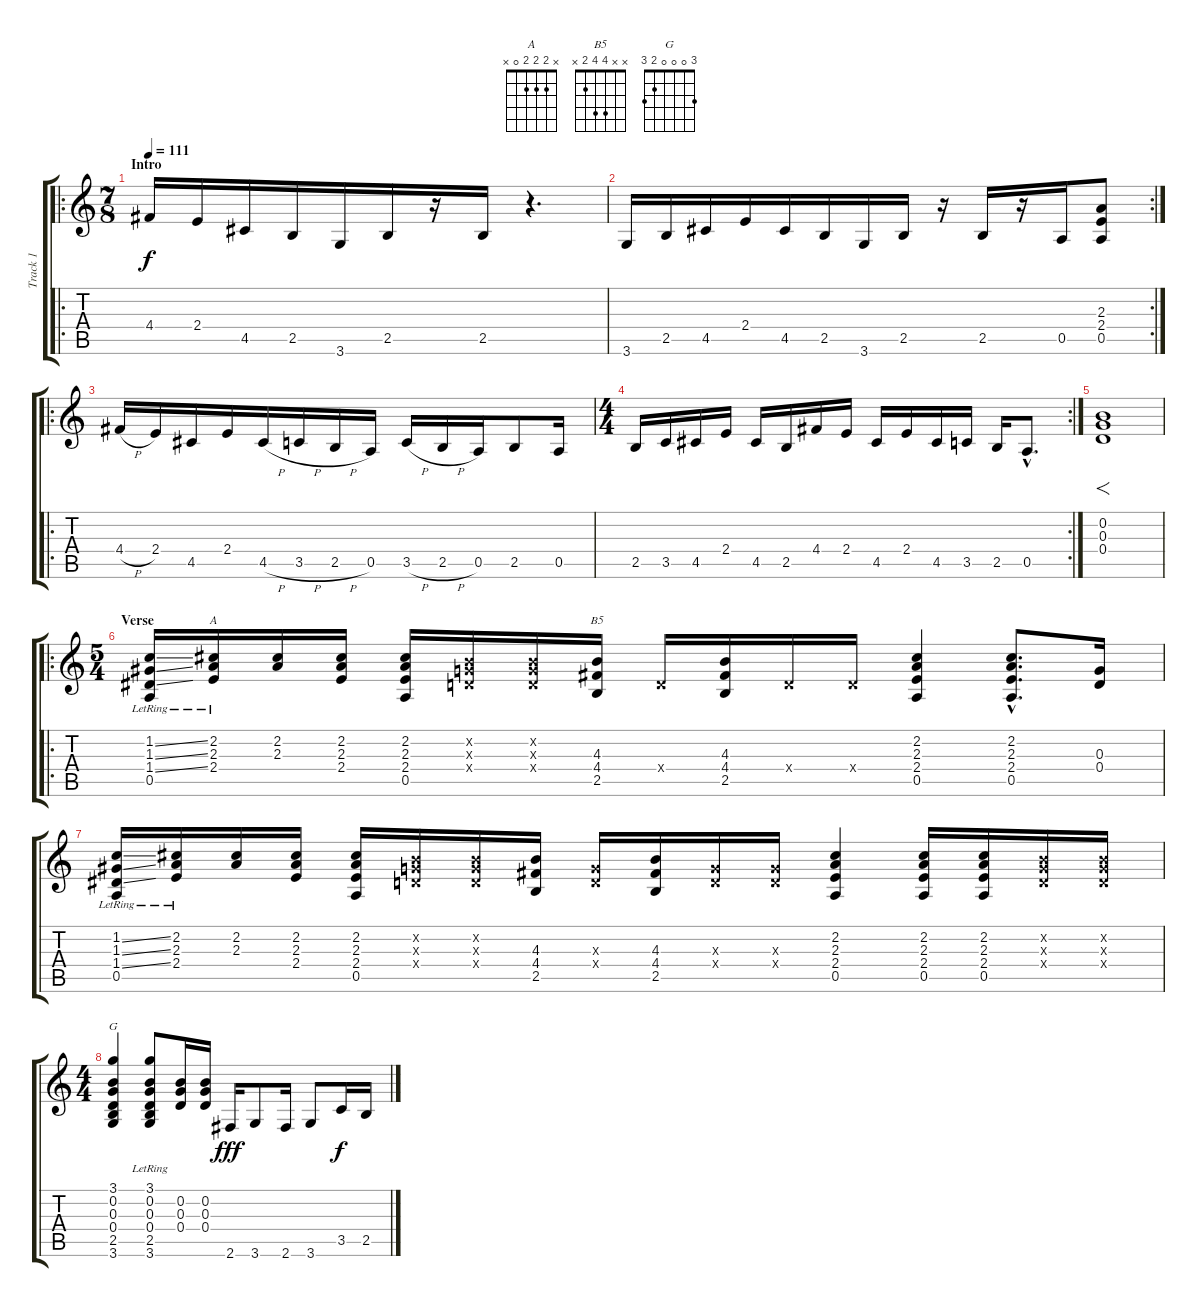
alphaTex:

\track ("Track 1" "Track 1") {instrument overdrivenguitar}
\staff {score tabs}
\tuning (E4 B3 G3 D3 A2 E2) {hide}
\chord ("A" x 2 2 2 0 x)
\chord ("B5" x x 4 4 2 x)
\chord ("G" 3 0 0 0 2 3)
\ro
\ts (7 8)
\section ("" "Intro")
\tempo 111
\clef g2
\ks c
4.4.16{dy f instrument overdrivenguitar} 2.4.16 4.5.16 2.5.16 3.6.16 2.5.16 r.16 2.5.16 r.4{d} |
\rc 2
3.6.16 2.5.16 4.5.16 2.4.16 4.5.16 2.5.16 3.6.16 2.5.16 r.16 2.5.16 r.16 0.5.16 (2.3 2.4 0.5).8 |
\ro
4.4{h}.16 2.4.16 4.5.16 2.4.16 4.5{h}.16 3.5{h}.16 2.5{h}.16 0.5.16 3.5{h}.16 2.5{h}.16 0.5.16 2.5.8 0.5.16 |
\rc 2
\ts (4 4)
2.5.16 3.5.16 4.5.16 2.4.16 4.5.16 2.5.16 4.4.16 2.4.16 4.5.16 2.4.16 4.5.16 3.5.16 2.5.16 0.5{hac}.8{d} |
(0.2 0.3 0.4).1{f} |
\ro
\ts (5 4)
\section ("" "Verse")
(1.2{ss} 1.3{ss} 1.4{ss} 0.5{lr}).16 (2.2 2.3 2.4{lr}).16{ch "A"} (2.2 2.3).16 (2.2 2.3 2.4).16 (2.2 2.3 2.4 0.5).16 (0.2{x} 0.3{x} 0.4{x}).16 (0.2{x} 0.3{x} 0.4{x}).16 (4.3 4.4 2.5).16{ch "B5"} 0.4{x}.16 (4.3 4.4 2.5).16 0.4{x}.16 0.4{x}.16 (2.2 2.3 2.4 0.5).4 (2.2{hac} 2.3{hac} 2.4{hac} 0.5{hac}).8{d} (0.3 0.4).16 |
(1.2{ss} 1.3{ss} 1.4{ss} 0.5{lr}).16 (2.2 2.3 2.4{lr}).16 (2.2 2.3).16 (2.2 2.3 2.4).16 (2.2 2.3 2.4 0.5).16 (0.2{x} 0.3{x} 0.4{x}).16 (0.2{x} 0.3{x} 0.4{x}).16 (4.3 4.4 2.5).16 (0.3{x} 0.4{x}).16 (4.3 4.4 2.5).16 (0.3{x} 0.4{x}).16 (0.3{x} 0.4{x}).16 (2.2 2.3 2.4 0.5).4 (2.2 2.3 2.4 0.5).16 (2.2 2.3 2.4 0.5).16 (0.2{x} 0.3{x} 0.4{x}).16 (0.2{x} 0.3{x} 0.4{x}).16 |
\ts (4 4)
(3.1 0.2 0.3 0.4 2.5 3.6).4{ch "G"} (3.1 0.2 0.3 0.4 2.5 3.6{lr}).8 (0.2 0.3 0.4).16 (0.2 0.3 0.4).16 2.6.16{dy fff} 3.6.8 2.6.16 3.6.8 3.5.16{dy f} 2.5.16
